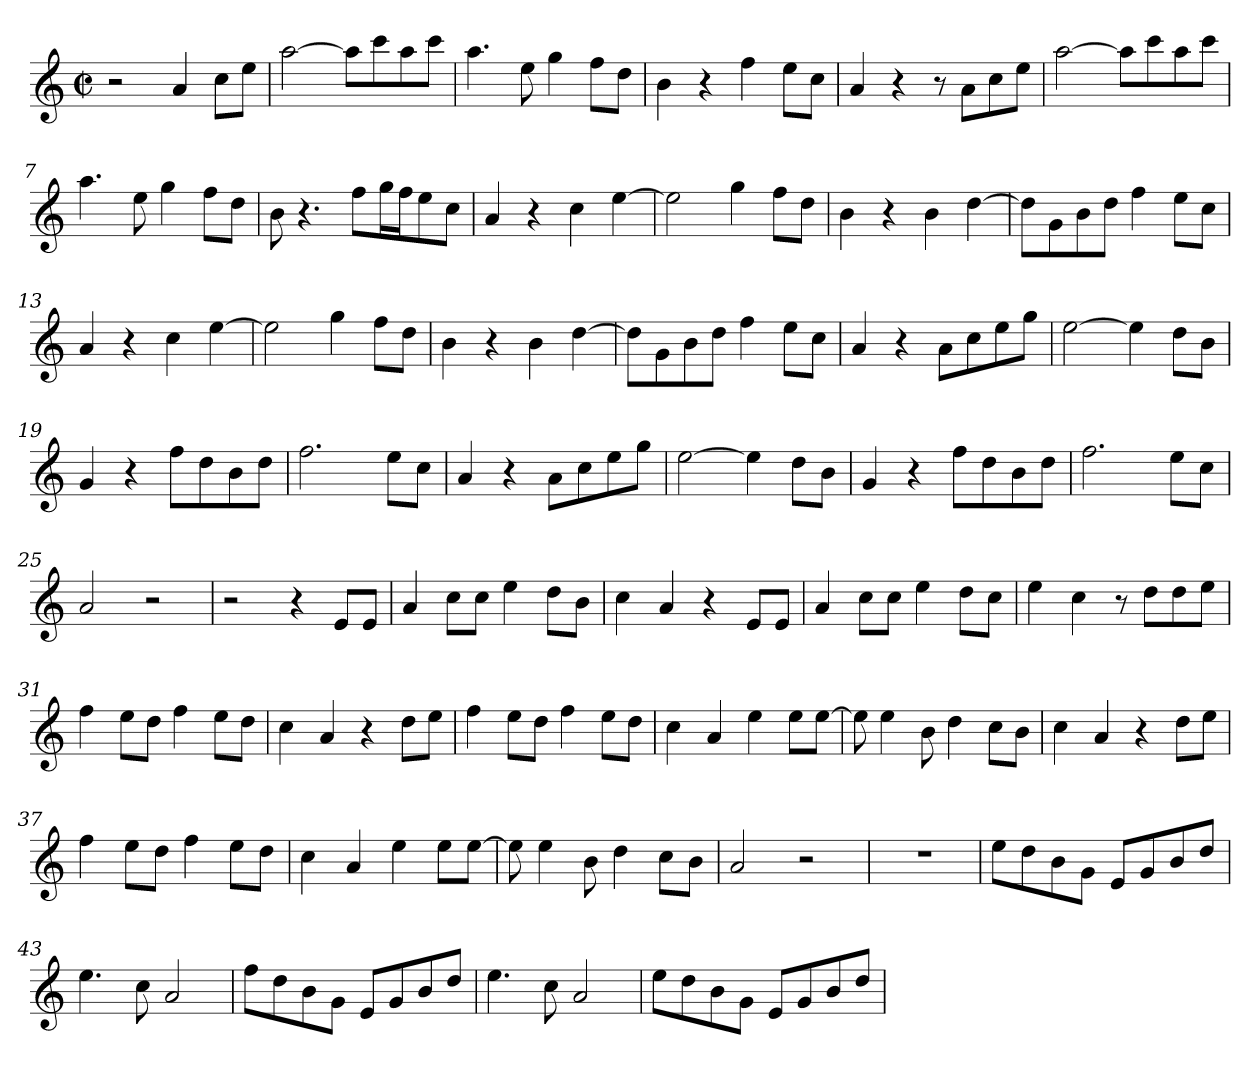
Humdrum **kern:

**kern
*part1
*staff1
*clefG2
*k[]
*C:
*M2/2
*met(c|)
=1
2r
4a/
8cc\L
8ee\J
=2
[2aa\
8aa\L]
8ccc\
8aa\
8ccc\J
=3
4.aa\
8ee\
4gg\
8ff\L
8dd\J
=4
4b\
4r
4ff\
8ee\L
8cc\J
=5
4a/
4r
8r
8a\L
8cc\
8ee\J
!!LO:LB:g=z
=6
[2aa\
8aa\L]
8ccc\
8aa\
8ccc\J
=7
4.aa\
8ee\
4gg\
8ff\L
8dd\J
=8
8b\
4.r
8ff\L
16gg\L
16ff\J
8ee\
8cc\J
=9
4a/
4r
4cc\
[4ee\
=10
2ee\]
4gg\
8ff\L
8dd\J
=11
4b\
4r
4b\
[4dd\
!!LO:LB:g=z
=12
8dd\L]
8g\
8b\
8dd\J
4ff\
8ee\L
8cc\J
=13
4a/
4r
4cc\
[4ee\
=14
2ee\]
4gg\
8ff\L
8dd\J
=15
4b\
4r
4b\
[4dd\
=16
8dd\L]
8g\
8b\
8dd\J
4ff\
8ee\L
8cc\J
=17
4a/
4r
8a\L
8cc\
8ee\
8gg\J
!!LO:LB:g=z
=18
[2ee\
4ee\]
8dd\L
8b\J
=19
4g/
4r
8ff\L
8dd\
8b\
8dd\J
=20
2.ff\
8ee\L
8cc\J
=21
4a/
4r
8a\L
8cc\
8ee\
8gg\J
=22
[2ee\
4ee\]
8dd\L
8b\J
=23
4g/
4r
8ff\L
8dd\
8b\
8dd\J
!!LO:LB:g=z
=24
2.ff\
8ee\L
8cc\J
=25
2a/
2r
=26
2r
4r
8e/L
8e/J
=27
4a/
8cc\L
8cc\J
4ee\
8dd\L
8b\J
=28
4cc\
4a/
4r
8e/L
8e/J
=29
4a/
8cc\L
8cc\J
4ee\
8dd\L
8cc\J
!!LO:LB:g=z
=30
4ee\
4cc\
8r
8dd\L
8dd\
8ee\J
=31
4ff\
8ee\L
8dd\J
4ff\
8ee\L
8dd\J
!!LO:LB:g=z
=32
4cc\
4a/
4r
8dd\L
8ee\J
=33
4ff\
8ee\L
8dd\J
4ff\
8ee\L
8dd\J
=34
4cc\
4a/
4ee\
8ee\L
[8ee\J
=35
8ee\]
4ee\
8b\
4dd\
8cc\L
8b\J
=36
4cc\
4a/
4r
8dd\L
8ee\J
=37
4ff\
8ee\L
8dd\J
4ff\
8ee\L
8dd\J
!!LO:LB:g=z
=38
4cc\
4a/
4ee\
8ee\L
[8ee\J
=39
8ee\]
4ee\
8b\
4dd\
8cc\L
8b\J
=40
2a/
2r
=41
1r
=42
8ee\L
8dd\
8b\
8g\J
8e/L
8g/
8b/
8dd/J
=43
4.ee\
8cc\
2a/
!!LO:PB:g=z
=44
8ff\L
8dd\
8b\
8g\J
8e/L
8g/
8b/
8dd/J
=45
4.ee\
8cc\
2a/
=46
8ee\L
8dd\
8b\
8g\J
8e/L
8g/
8b/
8dd/J
=
*-
